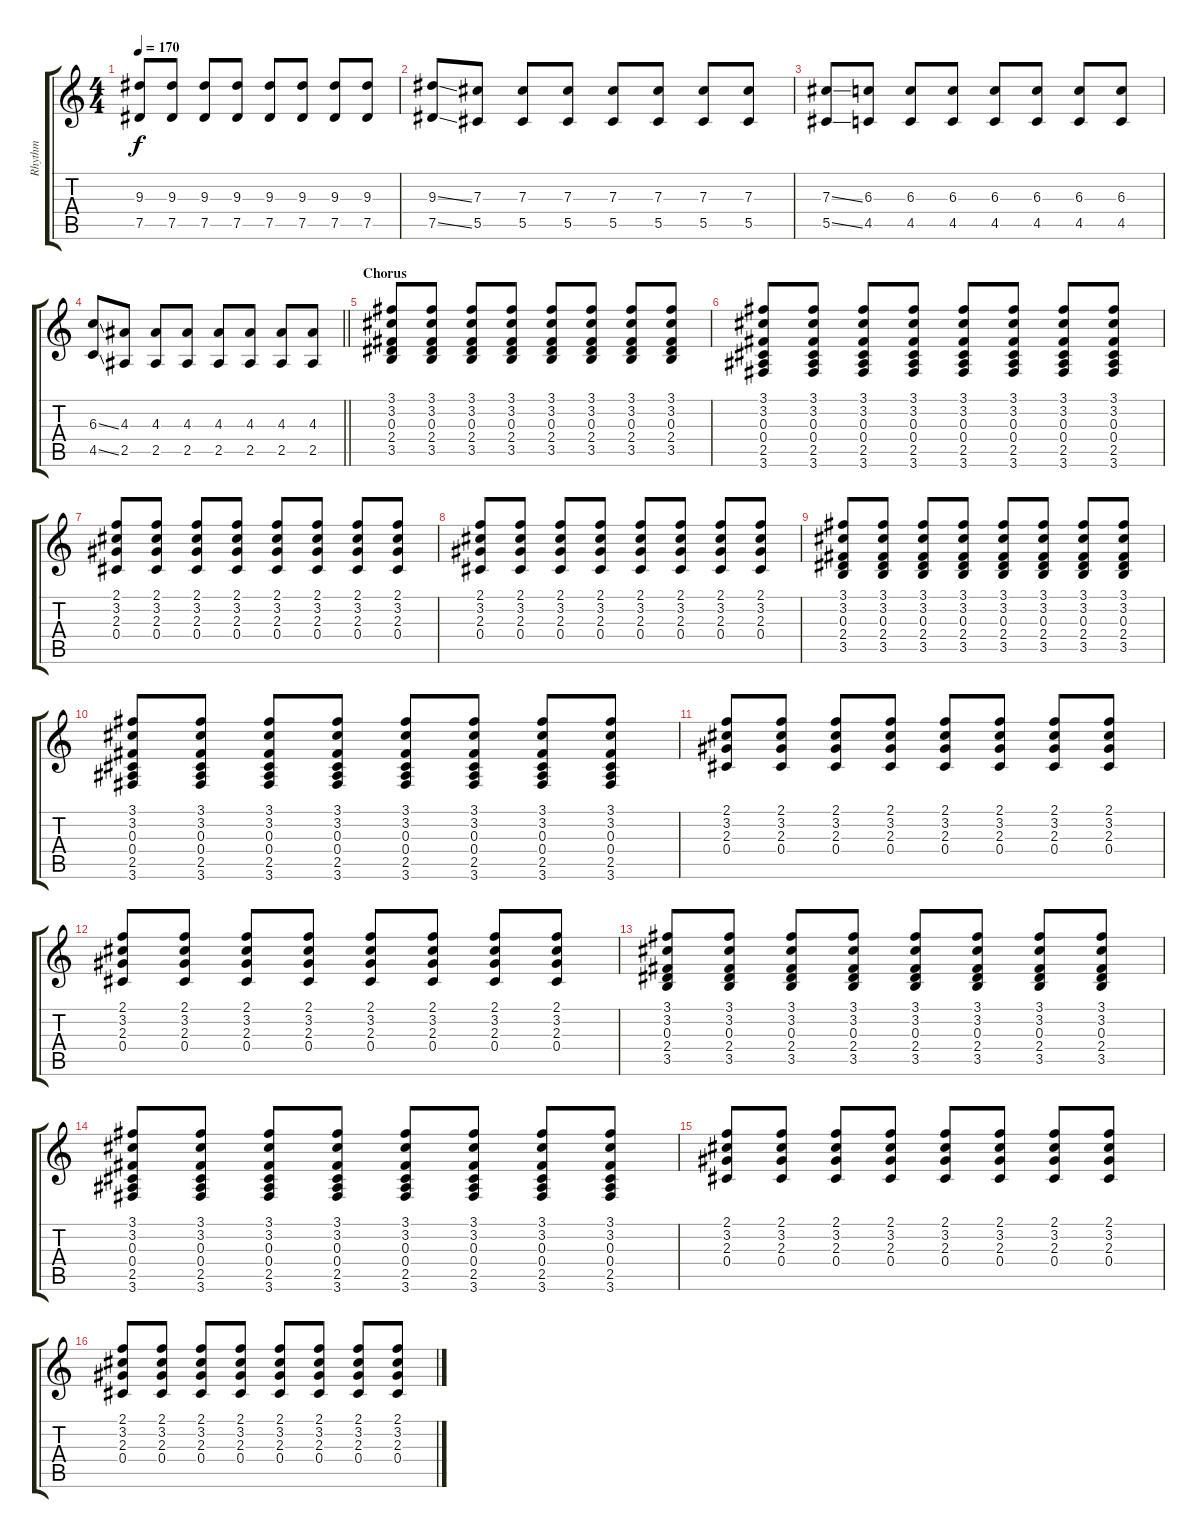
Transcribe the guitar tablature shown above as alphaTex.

\track ("Rhythm" "Rhythm") {instrument acousticguitarsteel}
\staff {score tabs}
\tuning (Eb4 Bb3 Gb3 Db3 Ab2 Eb2) {hide}
\ts (4 4)
\tempo 170
\clef g2
\ks c
(9.3 7.5).8{dy f} (9.3 7.5).8 (9.3 7.5).8 (9.3 7.5).8 (9.3 7.5).8 (9.3 7.5).8 (9.3 7.5).8 (9.3 7.5).8 |
(9.3{ss} 7.5{ss}).8 (7.3 5.5).8 (7.3 5.5).8 (7.3 5.5).8 (7.3 5.5).8 (7.3 5.5).8 (7.3 5.5).8 (7.3 5.5).8 |
(7.3{ss} 5.5{ss}).8 (6.3 4.5).8 (6.3 4.5).8 (6.3 4.5).8 (6.3 4.5).8 (6.3 4.5).8 (6.3 4.5).8 (6.3 4.5).8 |
\barLineRight lightlight
(6.3{ss} 4.5{ss}).8 (4.3 2.5).8 (4.3 2.5).8 (4.3 2.5).8 (4.3 2.5).8 (4.3 2.5).8 (4.3 2.5).8 (4.3 2.5).8 |
\section ("" "Chorus")
(3.1 3.2 0.3 2.4 3.5).8 (3.1 3.2 0.3 2.4 3.5).8 (3.1 3.2 0.3 2.4 3.5).8 (3.1 3.2 0.3 2.4 3.5).8 (3.1 3.2 0.3 2.4 3.5).8 (3.1 3.2 0.3 2.4 3.5).8 (3.1 3.2 0.3 2.4 3.5).8 (3.1 3.2 0.3 2.4 3.5).8 |
(3.1 3.2 0.3 0.4 2.5 3.6).8 (3.1 3.2 0.3 0.4 2.5 3.6).8 (3.1 3.2 0.3 0.4 2.5 3.6).8 (3.1 3.2 0.3 0.4 2.5 3.6).8 (3.1 3.2 0.3 0.4 2.5 3.6).8 (3.1 3.2 0.3 0.4 2.5 3.6).8 (3.1 3.2 0.3 0.4 2.5 3.6).8 (3.1 3.2 0.3 0.4 2.5 3.6).8 |
(2.1 3.2 2.3 0.4).8 (2.1 3.2 2.3 0.4).8 (2.1 3.2 2.3 0.4).8 (2.1 3.2 2.3 0.4).8 (2.1 3.2 2.3 0.4).8 (2.1 3.2 2.3 0.4).8 (2.1 3.2 2.3 0.4).8 (2.1 3.2 2.3 0.4).8 |
(2.1 3.2 2.3 0.4).8 (2.1 3.2 2.3 0.4).8 (2.1 3.2 2.3 0.4).8 (2.1 3.2 2.3 0.4).8 (2.1 3.2 2.3 0.4).8 (2.1 3.2 2.3 0.4).8 (2.1 3.2 2.3 0.4).8 (2.1 3.2 2.3 0.4).8 |
(3.1 3.2 0.3 2.4 3.5).8 (3.1 3.2 0.3 2.4 3.5).8 (3.1 3.2 0.3 2.4 3.5).8 (3.1 3.2 0.3 2.4 3.5).8 (3.1 3.2 0.3 2.4 3.5).8 (3.1 3.2 0.3 2.4 3.5).8 (3.1 3.2 0.3 2.4 3.5).8 (3.1 3.2 0.3 2.4 3.5).8 |
(3.1 3.2 0.3 0.4 2.5 3.6).8 (3.1 3.2 0.3 0.4 2.5 3.6).8 (3.1 3.2 0.3 0.4 2.5 3.6).8 (3.1 3.2 0.3 0.4 2.5 3.6).8 (3.1 3.2 0.3 0.4 2.5 3.6).8 (3.1 3.2 0.3 0.4 2.5 3.6).8 (3.1 3.2 0.3 0.4 2.5 3.6).8 (3.1 3.2 0.3 0.4 2.5 3.6).8 |
(2.1 3.2 2.3 0.4).8 (2.1 3.2 2.3 0.4).8 (2.1 3.2 2.3 0.4).8 (2.1 3.2 2.3 0.4).8 (2.1 3.2 2.3 0.4).8 (2.1 3.2 2.3 0.4).8 (2.1 3.2 2.3 0.4).8 (2.1 3.2 2.3 0.4).8 |
(2.1 3.2 2.3 0.4).8 (2.1 3.2 2.3 0.4).8 (2.1 3.2 2.3 0.4).8 (2.1 3.2 2.3 0.4).8 (2.1 3.2 2.3 0.4).8 (2.1 3.2 2.3 0.4).8 (2.1 3.2 2.3 0.4).8 (2.1 3.2 2.3 0.4).8 |
(3.1 3.2 0.3 2.4 3.5).8 (3.1 3.2 0.3 2.4 3.5).8 (3.1 3.2 0.3 2.4 3.5).8 (3.1 3.2 0.3 2.4 3.5).8 (3.1 3.2 0.3 2.4 3.5).8 (3.1 3.2 0.3 2.4 3.5).8 (3.1 3.2 0.3 2.4 3.5).8 (3.1 3.2 0.3 2.4 3.5).8 |
(3.1 3.2 0.3 0.4 2.5 3.6).8 (3.1 3.2 0.3 0.4 2.5 3.6).8 (3.1 3.2 0.3 0.4 2.5 3.6).8 (3.1 3.2 0.3 0.4 2.5 3.6).8 (3.1 3.2 0.3 0.4 2.5 3.6).8 (3.1 3.2 0.3 0.4 2.5 3.6).8 (3.1 3.2 0.3 0.4 2.5 3.6).8 (3.1 3.2 0.3 0.4 2.5 3.6).8 |
(2.1 3.2 2.3 0.4).8 (2.1 3.2 2.3 0.4).8 (2.1 3.2 2.3 0.4).8 (2.1 3.2 2.3 0.4).8 (2.1 3.2 2.3 0.4).8 (2.1 3.2 2.3 0.4).8 (2.1 3.2 2.3 0.4).8 (2.1 3.2 2.3 0.4).8 |
(2.1 3.2 2.3 0.4).8 (2.1 3.2 2.3 0.4).8 (2.1 3.2 2.3 0.4).8 (2.1 3.2 2.3 0.4).8 (2.1 3.2 2.3 0.4).8 (2.1 3.2 2.3 0.4).8 (2.1 3.2 2.3 0.4).8 (2.1 3.2 2.3 0.4).8
